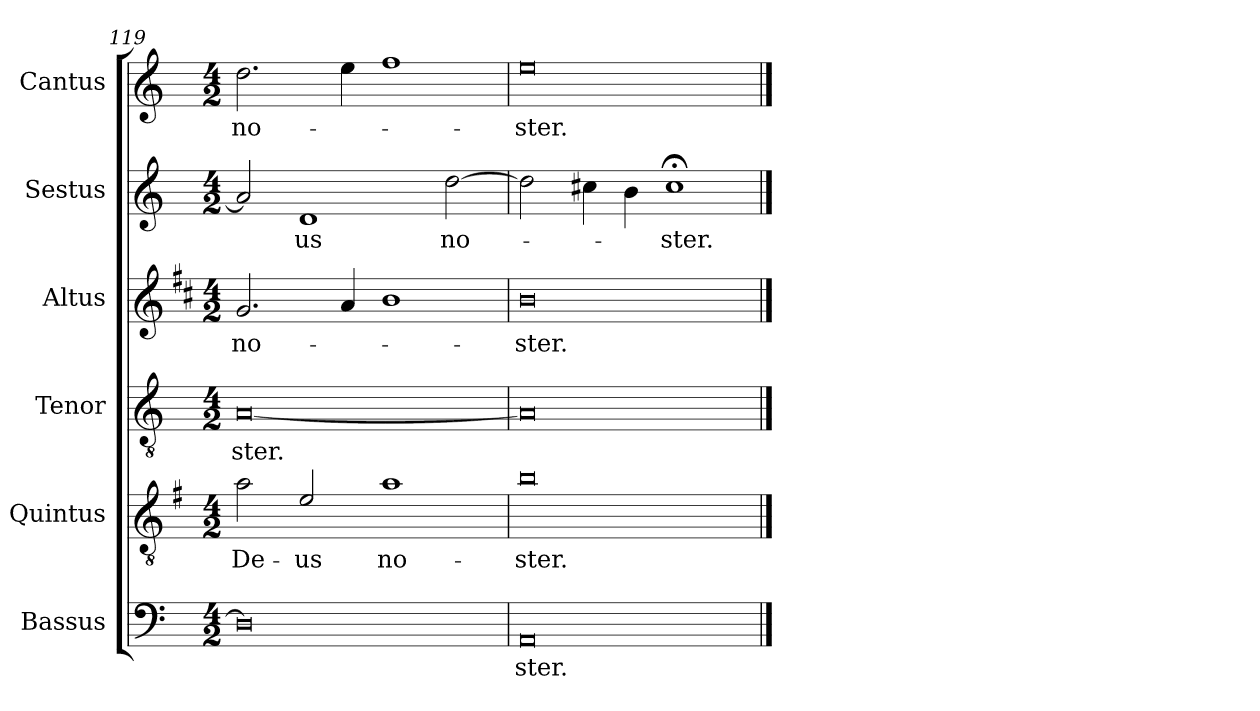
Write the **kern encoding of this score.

**kern	**text	**kern	**text	**kern	**text	**kern	**text	**kern	**text	**kern	**text
*part6	*part6	*part5	*part5	*part4	*part4	*part3	*part3	*part2	*part2	*part1	*part1
*staff6	*staff6	*staff5	*staff5	*staff4	*staff4	*staff3	*staff3	*staff2	*staff2	*staff1	*staff1
*I"Bassus	*	*I"Quintus	*	*I"Tenor	*	*I"Altus	*	*I"Sestus	*	*I"Cantus	*
*I'B	*	*	*	*I'T	*	*I'A	*	*	*	*I'C	*
*clefF4	*	*clefGv2	*	*clefGv2	*	*clefG2	*	*clefG2	*	*clefG2	*
*	*	*ITrd4c7	*	*	*	*ITrd1c2	*	*	*	*	*
*k[]	*	*k[]	*	*k[]	*	*k[]	*	*k[]	*	*k[]	*
*C:	*	*C:	*	*C:	*	*C:	*	*C:	*	*C:	*
*M4/2	*	*M4/2	*	*M4/2	*	*M4/2	*	*M4/2	*	*M4/2	*
=119	=119	=119	=119	=119	=119	=119	=119	=119	=119	=119	=119
!	!	!	!LO:LY:b	!	!LO:LY:b	!	!LO:LY:b	!	!	!	!LO:LY:b
0D]	.	2d\	De-	[0A	-ster.	2.f/	no-	2a/]	.	2.dd\	no-
!	!	!	!LO:LY:b	!	!	!	!	!	!LO:LY:b	!	!
.	.	2A/	-us	.	.	.	.	1d	-us	.	.
.	.	.	.	.	.	4g/	.	.	.	4ee\	.
!	!	!	!LO:LY:b	!	!	!	!	!	!	!	!
.	.	1d	no-	.	.	1a	.	.	.	1ff	.
!	!	!	!	!	!	!	!	!	!LO:LY:b	!	!
.	.	.	.	.	.	.	.	[2dd\	no-	.	.
=120	=120	=120	=120	=120	=120	=120	=120	=120	=120	=120	=120
!	!LO:LY:b	!	!LO:LY:b	!	!	!	!LO:LY:b	!	!	!	!LO:LY:b
0AA	-ster.	0e	-ster.	0A]	.	0a	-ster.	2dd\]	.	0ee	-ster.
.	.	.	.	.	.	.	.	4cc#X\	.	.	.
.	.	.	.	.	.	.	.	4b\	.	.	.
!	!	!	!	!	!	!	!	!	!LO:LY:b	!	!
.	.	.	.	.	.	.	.	1cc#;<	-ster.	.	.
==	==	==	==	==	==	==	==	==	==	==	==
*-	*-	*-	*-	*-	*-	*-	*-	*-	*-	*-	*-
